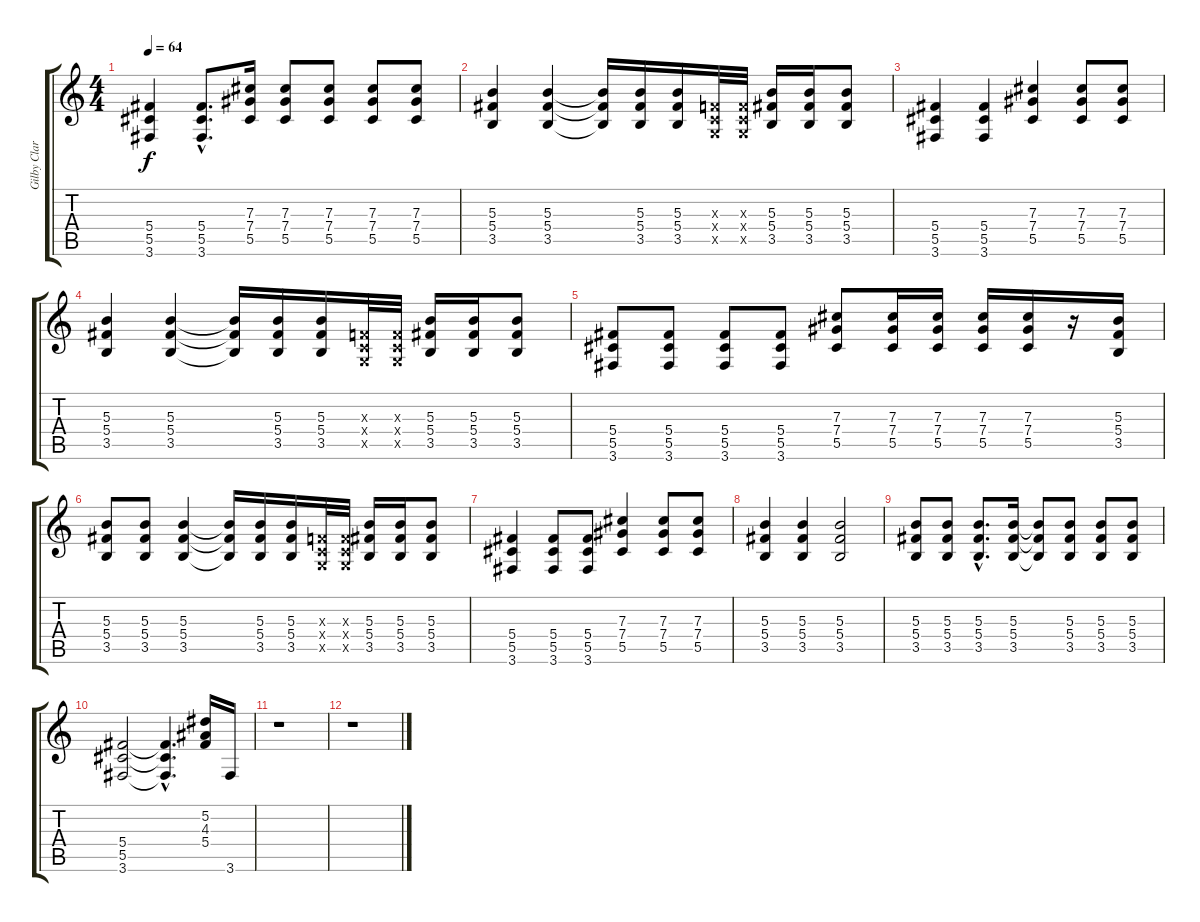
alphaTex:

\track ("Gilby Clarke" "Gilby Clar") {instrument distortionguitar}
\staff {score tabs}
\tuning (Eb4 Bb3 Gb3 Db3 Ab2 Eb2) {hide}
\ts (4 4)
\tempo 64
\clef g2
\ks c
(5.4 5.5 3.6).4{dy f} (5.4{hac} 5.5{hac} 3.6{hac}).8{d} (7.3 7.4 5.5).16 (7.3 7.4 5.5).8 (7.3 7.4 5.5).8 (7.3 7.4 5.5).8 (7.3 7.4 5.5).8 |
(5.3 5.4 3.5).4 (5.3 5.4 3.5).4 (5.3{t} 5.4{t} 3.5{t}).16 (5.3 5.4 3.5).16 (5.3 5.4 3.5).16 (-1.3{x} -1.4{x} -1.5{x}).32 (-1.3{x} -1.4{x} -1.5{x}).32 (5.3 5.4 3.5).16 (5.3 5.4 3.5).16 (5.3 5.4 3.5).8 |
(5.4 5.5 3.6).4 (5.4 5.5 3.6).4 (7.3 7.4 5.5).4 (7.3 7.4 5.5).8 (7.3 7.4 5.5).8 |
(5.3 5.4 3.5).4 (5.3 5.4 3.5).4 (5.3{t} 5.4{t} 3.5{t}).16 (5.3 5.4 3.5).16 (5.3 5.4 3.5).16 (-1.3{x} -1.4{x} -1.5{x}).32 (-1.3{x} -1.4{x} -1.5{x}).32 (5.3 5.4 3.5).16 (5.3 5.4 3.5).16 (5.3 5.4 3.5).8 |
(5.4 5.5 3.6).8 (5.4 5.5 3.6).8 (5.4 5.5 3.6).8 (5.4 5.5 3.6).8 (7.3 7.4 5.5).8 (7.3 7.4 5.5).16 (7.3 7.4 5.5).16 (7.3 7.4 5.5).16 (7.3 7.4 5.5).16 r.16 (5.3 5.4 3.5).16 |
(5.3 5.4 3.5).8 (5.3 5.4 3.5).8 (5.3 5.4 3.5).4 (5.3{t} 5.4{t} 3.5{t}).16 (5.3 5.4 3.5).16 (5.3 5.4 3.5).16 (-1.3{x} -1.4{x} -1.5{x}).32 (-1.3{x} -1.4{x} -1.5{x}).32 (5.3 5.4 3.5).16 (5.3 5.4 3.5).16 (5.3 5.4 3.5).8 |
(5.4 5.5 3.6).4 (5.4 5.5 3.6).8 (5.4 5.5 3.6).8 (7.3 7.4 5.5).4 (7.3 7.4 5.5).8 (7.3 7.4 5.5).8 |
(5.3 5.4 3.5).4 (5.3 5.4 3.5).4 (5.3 5.4 3.5).2 |
(5.3 5.4 3.5).8 (5.3 5.4 3.5).8 (5.3{hac} 5.4{hac} 3.5{hac}).8{d} (5.3 5.4 3.5).16 (5.3{t} 5.4{t} 3.5{t}).8 (5.3 5.4 3.5).8 (5.3 5.4 3.5).8 (5.3 5.4 3.5).8 |
(5.4 5.5 3.6).2 (5.4{hac t} 5.5{hac t} 3.6{hac t}).4{d} (5.2 4.3 5.4).16 3.6.16 |
r.1 |
r.1
